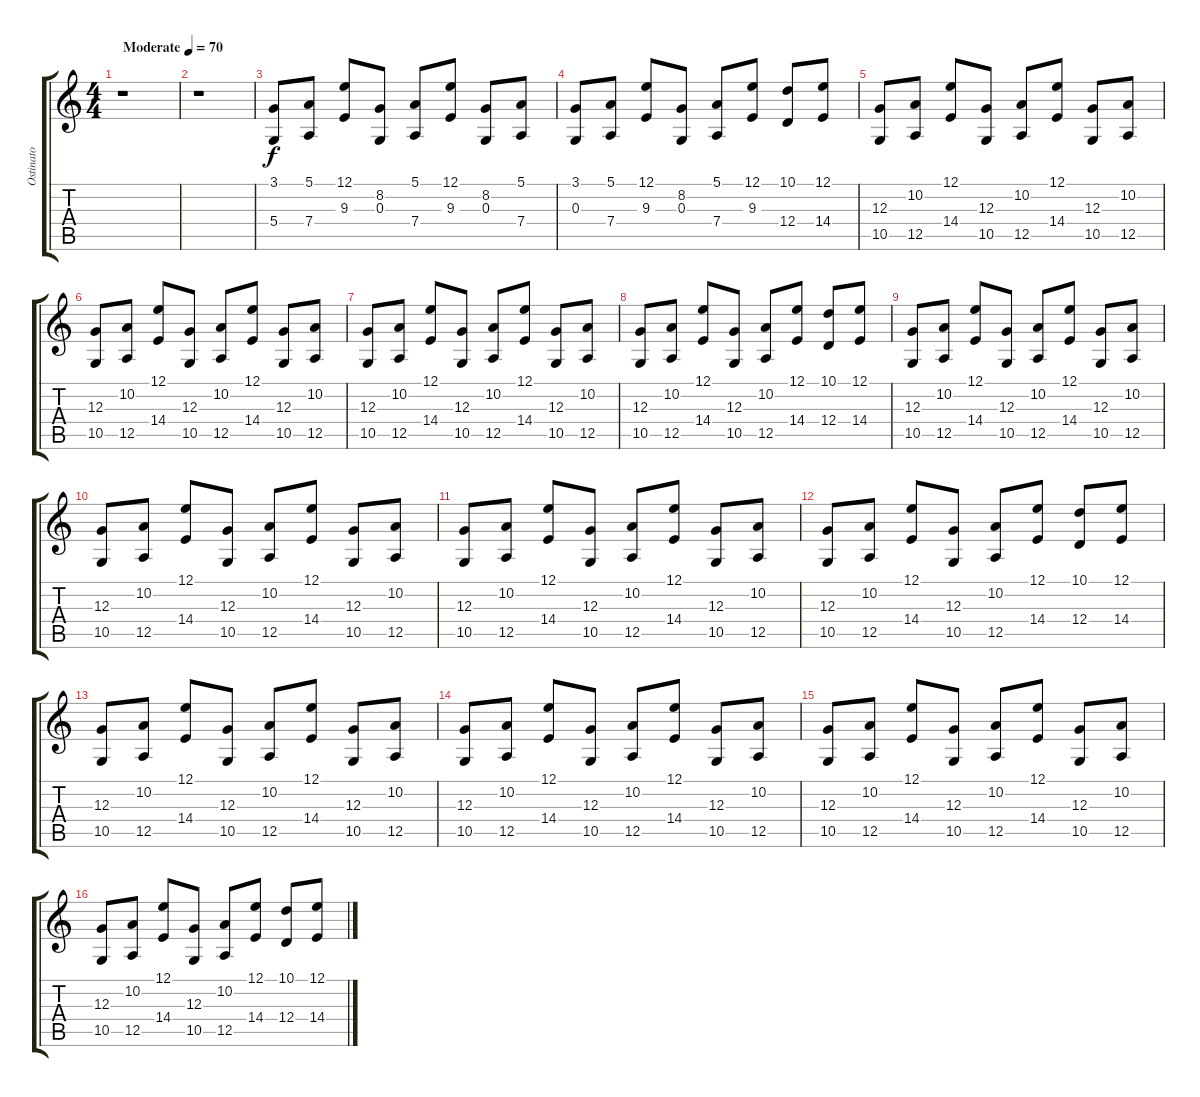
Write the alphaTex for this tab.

\track ("Ostinato" "Ostinato") {instrument shamisen}
\staff {score tabs}
\tuning (E4 B3 G3 D3 A2 E2) {hide}
\ts (4 4)
\tempo (70 "Moderate")
\clef g2
\ks c
r.1{dy f instrument shamisen} |
r.1 |
(3.1 5.4).8 (5.1 7.4).8 (12.1 9.3).8 (8.2 0.3).8 (5.1 7.4).8 (12.1 9.3).8 (8.2 0.3).8 (5.1 7.4).8 |
(3.1 0.3).8 (5.1 7.4).8 (12.1 9.3).8 (8.2 0.3).8 (5.1 7.4).8 (12.1 9.3).8 (10.1 12.4).8 (12.1 14.4).8 |
(12.3 10.5).8 (10.2 12.5).8 (12.1 14.4).8 (12.3 10.5).8 (10.2 12.5).8 (12.1 14.4).8 (12.3 10.5).8 (10.2 12.5).8 |
(12.3 10.5).8 (10.2 12.5).8 (12.1 14.4).8 (12.3 10.5).8 (10.2 12.5).8 (12.1 14.4).8 (12.3 10.5).8 (10.2 12.5).8 |
(12.3 10.5).8 (10.2 12.5).8 (12.1 14.4).8 (12.3 10.5).8 (10.2 12.5).8 (12.1 14.4).8 (12.3 10.5).8 (10.2 12.5).8 |
(12.3 10.5).8 (10.2 12.5).8 (12.1 14.4).8 (12.3 10.5).8 (10.2 12.5).8 (12.1 14.4).8 (10.1 12.4).8 (12.1 14.4).8 |
(12.3 10.5).8 (10.2 12.5).8 (12.1 14.4).8 (12.3 10.5).8 (10.2 12.5).8 (12.1 14.4).8 (12.3 10.5).8 (10.2 12.5).8 |
(12.3 10.5).8 (10.2 12.5).8 (12.1 14.4).8 (12.3 10.5).8 (10.2 12.5).8 (12.1 14.4).8 (12.3 10.5).8 (10.2 12.5).8 |
(12.3 10.5).8 (10.2 12.5).8 (12.1 14.4).8 (12.3 10.5).8 (10.2 12.5).8 (12.1 14.4).8 (12.3 10.5).8 (10.2 12.5).8 |
(12.3 10.5).8 (10.2 12.5).8 (12.1 14.4).8 (12.3 10.5).8 (10.2 12.5).8 (12.1 14.4).8 (10.1 12.4).8 (12.1 14.4).8 |
(12.3 10.5).8 (10.2 12.5).8 (12.1 14.4).8 (12.3 10.5).8 (10.2 12.5).8 (12.1 14.4).8 (12.3 10.5).8 (10.2 12.5).8 |
(12.3 10.5).8 (10.2 12.5).8 (12.1 14.4).8 (12.3 10.5).8 (10.2 12.5).8 (12.1 14.4).8 (12.3 10.5).8 (10.2 12.5).8 |
(12.3 10.5).8 (10.2 12.5).8 (12.1 14.4).8 (12.3 10.5).8 (10.2 12.5).8 (12.1 14.4).8 (12.3 10.5).8 (10.2 12.5).8 |
(12.3 10.5).8 (10.2 12.5).8 (12.1 14.4).8 (12.3 10.5).8 (10.2 12.5).8 (12.1 14.4).8 (10.1 12.4).8 (12.1 14.4).8
